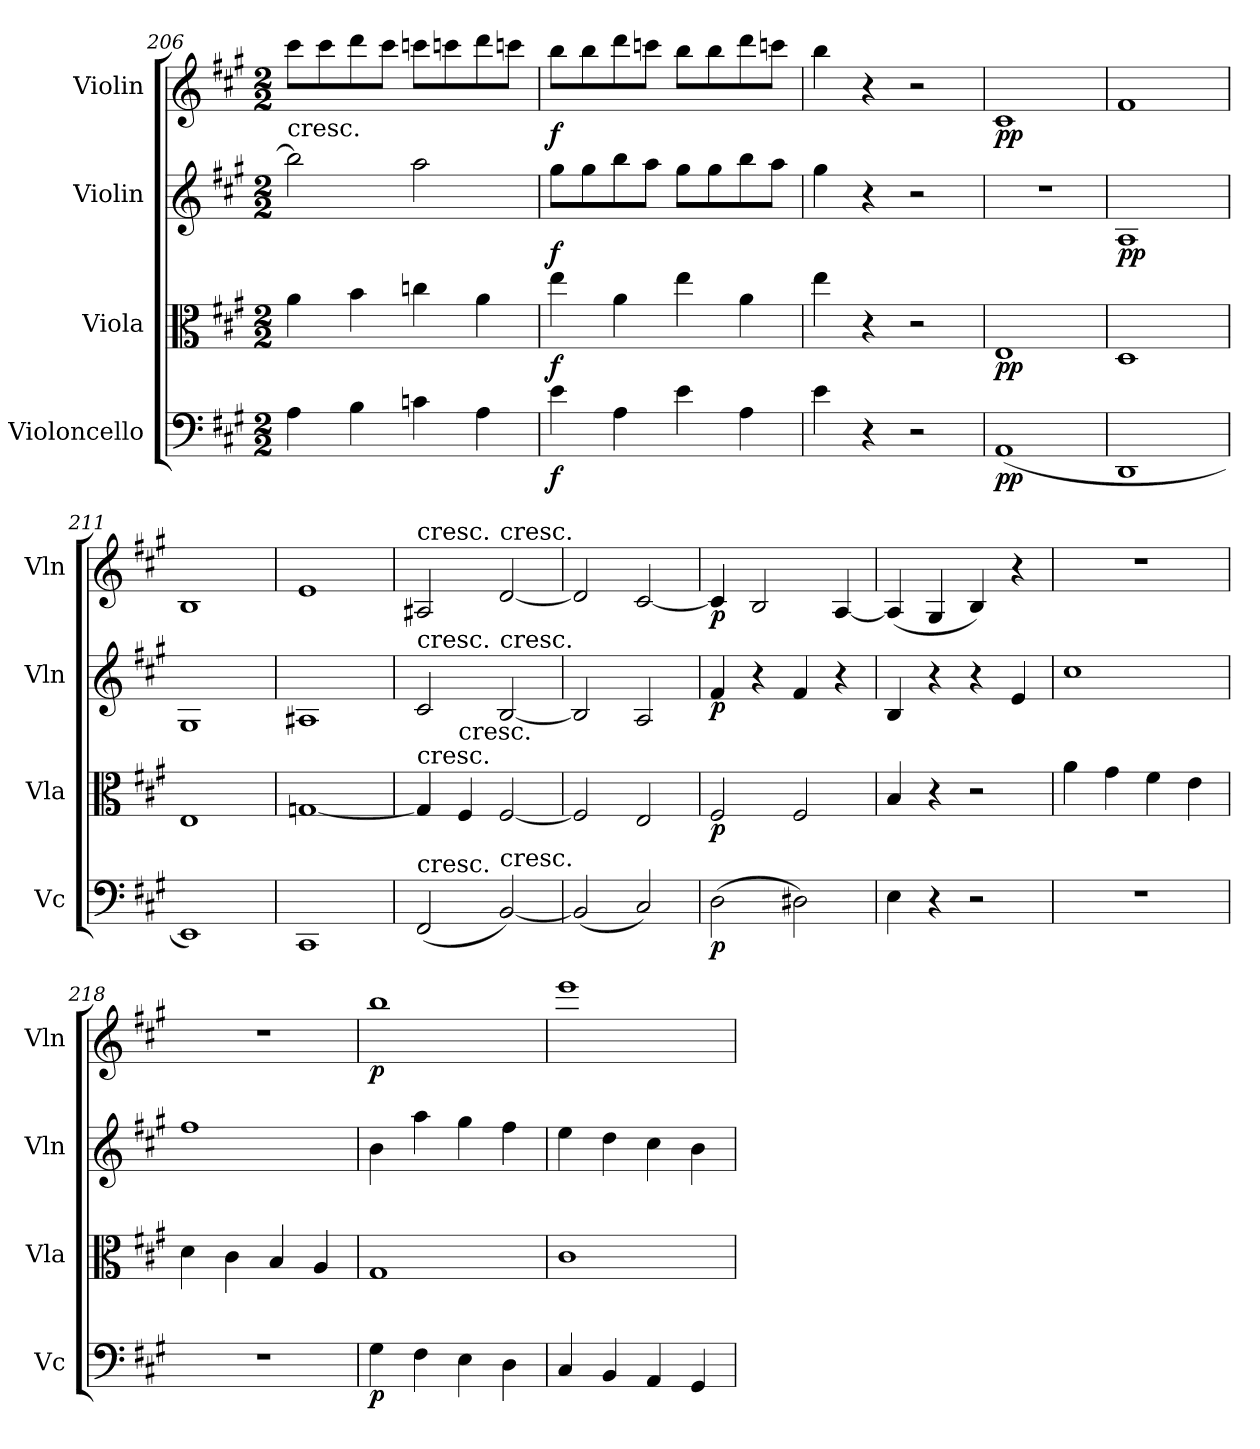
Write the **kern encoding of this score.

**kern	**dynam	**kern	**dynam	**kern	**dynam	**kern	**dynam
*part4	*part4	*part3	*part3	*part2	*part2	*part1	*part1
*staff4	*staff4	*staff3	*staff3	*staff2	*staff2	*staff1	*staff1
*I"Violoncello	*	*I"Viola	*	*I"Violin	*	*I"Violin	*
*I'Vc	*	*I'Vla	*	*I'Vln	*	*I'Vln	*
*clefF4	*	*clefC3	*	*clefG2	*	*clefG2	*
*k[f#c#g#]	*	*k[f#c#g#]	*	*k[f#c#g#]	*	*k[f#c#g#]	*
*A:	*	*A:	*	*A:	*	*A:	*
*M2/2	*	*M2/2	*	*M2/2	*	*M2/2	*
=206	=206	=206	=206	=206	=206	=206	=206
!	!	!	!	!LO:TX:t=cresc.	!	!	!
4A\	.	4a\	.	2bb\]	.	8ccc#\L	.
.	.	.	.	.	.	8ccc#\	.
4B\	.	4b\	.	.	.	8ddd\	.
.	.	.	.	.	.	8ccc#\J	.
4cn\	.	4ccn\	.	2aa\	.	8cccn\L	.
.	.	.	.	.	.	8cccn\	.
4A\	.	4a\	.	.	.	8ddd\	.
.	.	.	.	.	.	8cccn\J	.
=207	=207	=207	=207	=207	=207	=207	=207
4e\	f	4ee\	f	8gg#\L	f	8bb\L	f
.	.	.	.	8gg#\	.	8bb\	.
4A\	.	4a\	.	8bb\	.	8ddd\	.
.	.	.	.	8aa\J	.	8cccn\J	.
4e\	.	4ee\	.	8gg#\L	.	8bb\L	.
.	.	.	.	8gg#\	.	8bb\	.
4A\	.	4a\	.	8bb\	.	8ddd\	.
.	.	.	.	8aa\J	.	8cccn\J	.
=208	=208	=208	=208	=208	=208	=208	=208
4e\	.	4ee\	.	4gg#\	.	4bb\	.
4r	.	4r	.	4r	.	4r	.
2r	.	2r	.	2r	.	2r	.
=209	=209	=209	=209	=209	=209	=209	=209
(1AA	pp	1E	pp	1r	.	1c#	pp
=210	=210	=210	=210	=210	=210	=210	=210
1DD	.	1D	.	1A	pp	1f#	.
=211	=211	=211	=211	=211	=211	=211	=211
1EE)	.	1E	.	1G#	.	1B	.
=212	=212	=212	=212	=212	=212	=212	=212
1CC#	.	[1Gn	.	1A#X	.	1e	.
=213	=213	=213	=213	=213	=213	=213	=213
!	!	!	!	!	!	!LO:TX:t=cresc.	!
!	!	!	!	!LO:TX:t=cresc.	!	!	!
!	!	!LO:TX:t=cresc.	!	!	!	!	!
!LO:TX:t=cresc.	!	!	!	!	!	!	!
(2FF#/	.	4G/]	.	2c#/	.	2A#X/	.
!	!	!LO:TX:t=cresc.	!	!	!	!	!
.	.	4F#/	.	.	.	.	.
!	!	!	!	!	!	!LO:TX:t=cresc.	!
!	!	!	!	!LO:TX:t=cresc.	!	!	!
!LO:TX:t=cresc.	!	!	!	!	!	!	!
[2BB/)	.	[2F#/	.	[2B/	.	[2d/	.
=214	=214	=214	=214	=214	=214	=214	=214
(2BB/]	.	2F#/]	.	2B/]	.	2d/]	.
2C#/)	.	2E/	.	2A/	.	[2c#/	.
=215	=215	=215	=215	=215	=215	=215	=215
(2D\	p	2F#/	p	4f#/	p	4c#/]	p
.	.	.	.	4r	.	2B/	.
2D#X\)	.	2F#/	.	4f#/	.	.	.
.	.	.	.	4r	.	[4A/	.
=216	=216	=216	=216	=216	=216	=216	=216
4E\	.	4B/	.	4B/	.	(4A/]	.
4r	.	4r	.	4r	.	4G#/	.
2r	.	2r	.	4r	.	4B/)	.
.	.	.	.	4e/	.	4r	.
=217	=217	=217	=217	=217	=217	=217	=217
1r	.	4a\	.	1cc#	.	1r	.
.	.	4g#\	.	.	.	.	.
.	.	4f#\	.	.	.	.	.
.	.	4e\	.	.	.	.	.
=218	=218	=218	=218	=218	=218	=218	=218
1r	.	4d\	.	1ff#	.	1r	.
.	.	4c#\	.	.	.	.	.
.	.	4B/	.	.	.	.	.
.	.	4A/	.	.	.	.	.
=219	=219	=219	=219	=219	=219	=219	=219
4G#\	p	1G#	.	4b\	.	1bb	p
4F#\	.	.	.	4aa\	.	.	.
4E\	.	.	.	4gg#\	.	.	.
4D\	.	.	.	4ff#\	.	.	.
=220	=220	=220	=220	=220	=220	=220	=220
4C#/	.	1c#	.	4ee\	.	1eee	.
4BB/	.	.	.	4dd\	.	.	.
4AA/	.	.	.	4cc#\	.	.	.
4GG#/	.	.	.	4b\	.	.	.
=	=	=	=	=	=	=	=
*-	*-	*-	*-	*-	*-	*-	*-
